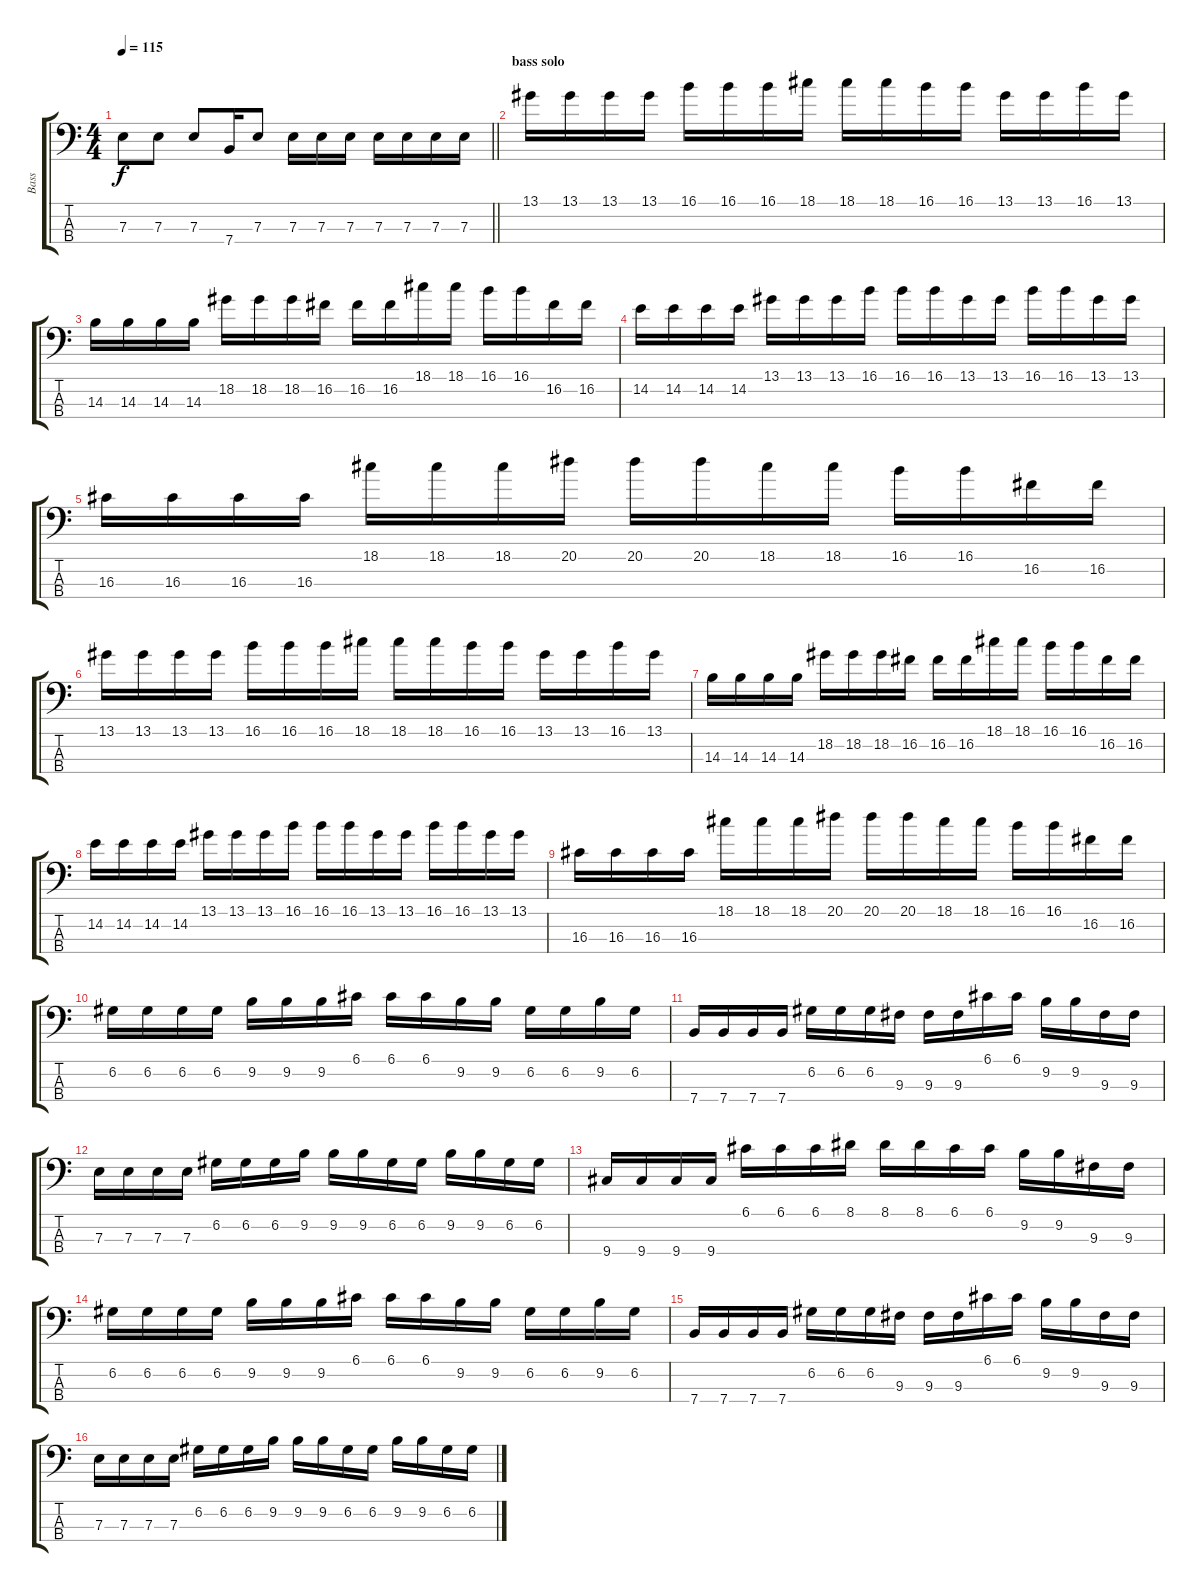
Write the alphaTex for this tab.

\track ("Bass" "Bass") {instrument electricbassfinger}
\staff {score tabs}
\tuning (G2 D2 A1 E1) {hide}
\ts (4 4)
\tempo 115
\clef f4
\barLineRight lightlight
\ks c
7.3.8{dy f} 7.3.8 7.3.8 7.4.16 7.3.8 7.3.16 7.3.16 7.3.16 7.3.16 7.3.16 7.3.16 7.3.16 |
\section ("" "bass solo")
13.1.16 13.1.16 13.1.16 13.1.16 16.1.16 16.1.16 16.1.16 18.1.16 18.1.16 18.1.16 16.1.16 16.1.16 13.1.16 13.1.16 16.1.16 13.1.16 |
14.3.16 14.3.16 14.3.16 14.3.16 18.2.16 18.2.16 18.2.16 16.2.16 16.2.16 16.2.16 18.1.16 18.1.16 16.1.16 16.1.16 16.2.16 16.2.16 |
14.2.16 14.2.16 14.2.16 14.2.16 13.1.16 13.1.16 13.1.16 16.1.16 16.1.16 16.1.16 13.1.16 13.1.16 16.1.16 16.1.16 13.1.16 13.1.16 |
16.3.16 16.3.16 16.3.16 16.3.16 18.1.16 18.1.16 18.1.16 20.1.16 20.1.16 20.1.16 18.1.16 18.1.16 16.1.16 16.1.16 16.2.16 16.2.16 |
13.1.16 13.1.16 13.1.16 13.1.16 16.1.16 16.1.16 16.1.16 18.1.16 18.1.16 18.1.16 16.1.16 16.1.16 13.1.16 13.1.16 16.1.16 13.1.16 |
14.3.16 14.3.16 14.3.16 14.3.16 18.2.16 18.2.16 18.2.16 16.2.16 16.2.16 16.2.16 18.1.16 18.1.16 16.1.16 16.1.16 16.2.16 16.2.16 |
14.2.16 14.2.16 14.2.16 14.2.16 13.1.16 13.1.16 13.1.16 16.1.16 16.1.16 16.1.16 13.1.16 13.1.16 16.1.16 16.1.16 13.1.16 13.1.16 |
16.3.16 16.3.16 16.3.16 16.3.16 18.1.16 18.1.16 18.1.16 20.1.16 20.1.16 20.1.16 18.1.16 18.1.16 16.1.16 16.1.16 16.2.16 16.2.16 |
6.2.16 6.2.16 6.2.16 6.2.16 9.2.16 9.2.16 9.2.16 6.1.16 6.1.16 6.1.16 9.2.16 9.2.16 6.2.16 6.2.16 9.2.16 6.2.16 |
7.4.16 7.4.16 7.4.16 7.4.16 6.2.16 6.2.16 6.2.16 9.3.16 9.3.16 9.3.16 6.1.16 6.1.16 9.2.16 9.2.16 9.3.16 9.3.16 |
7.3.16 7.3.16 7.3.16 7.3.16 6.2.16 6.2.16 6.2.16 9.2.16 9.2.16 9.2.16 6.2.16 6.2.16 9.2.16 9.2.16 6.2.16 6.2.16 |
9.4.16 9.4.16 9.4.16 9.4.16 6.1.16 6.1.16 6.1.16 8.1.16 8.1.16 8.1.16 6.1.16 6.1.16 9.2.16 9.2.16 9.3.16 9.3.16 |
6.2.16 6.2.16 6.2.16 6.2.16 9.2.16 9.2.16 9.2.16 6.1.16 6.1.16 6.1.16 9.2.16 9.2.16 6.2.16 6.2.16 9.2.16 6.2.16 |
7.4.16 7.4.16 7.4.16 7.4.16 6.2.16 6.2.16 6.2.16 9.3.16 9.3.16 9.3.16 6.1.16 6.1.16 9.2.16 9.2.16 9.3.16 9.3.16 |
7.3.16 7.3.16 7.3.16 7.3.16 6.2.16 6.2.16 6.2.16 9.2.16 9.2.16 9.2.16 6.2.16 6.2.16 9.2.16 9.2.16 6.2.16 6.2.16
